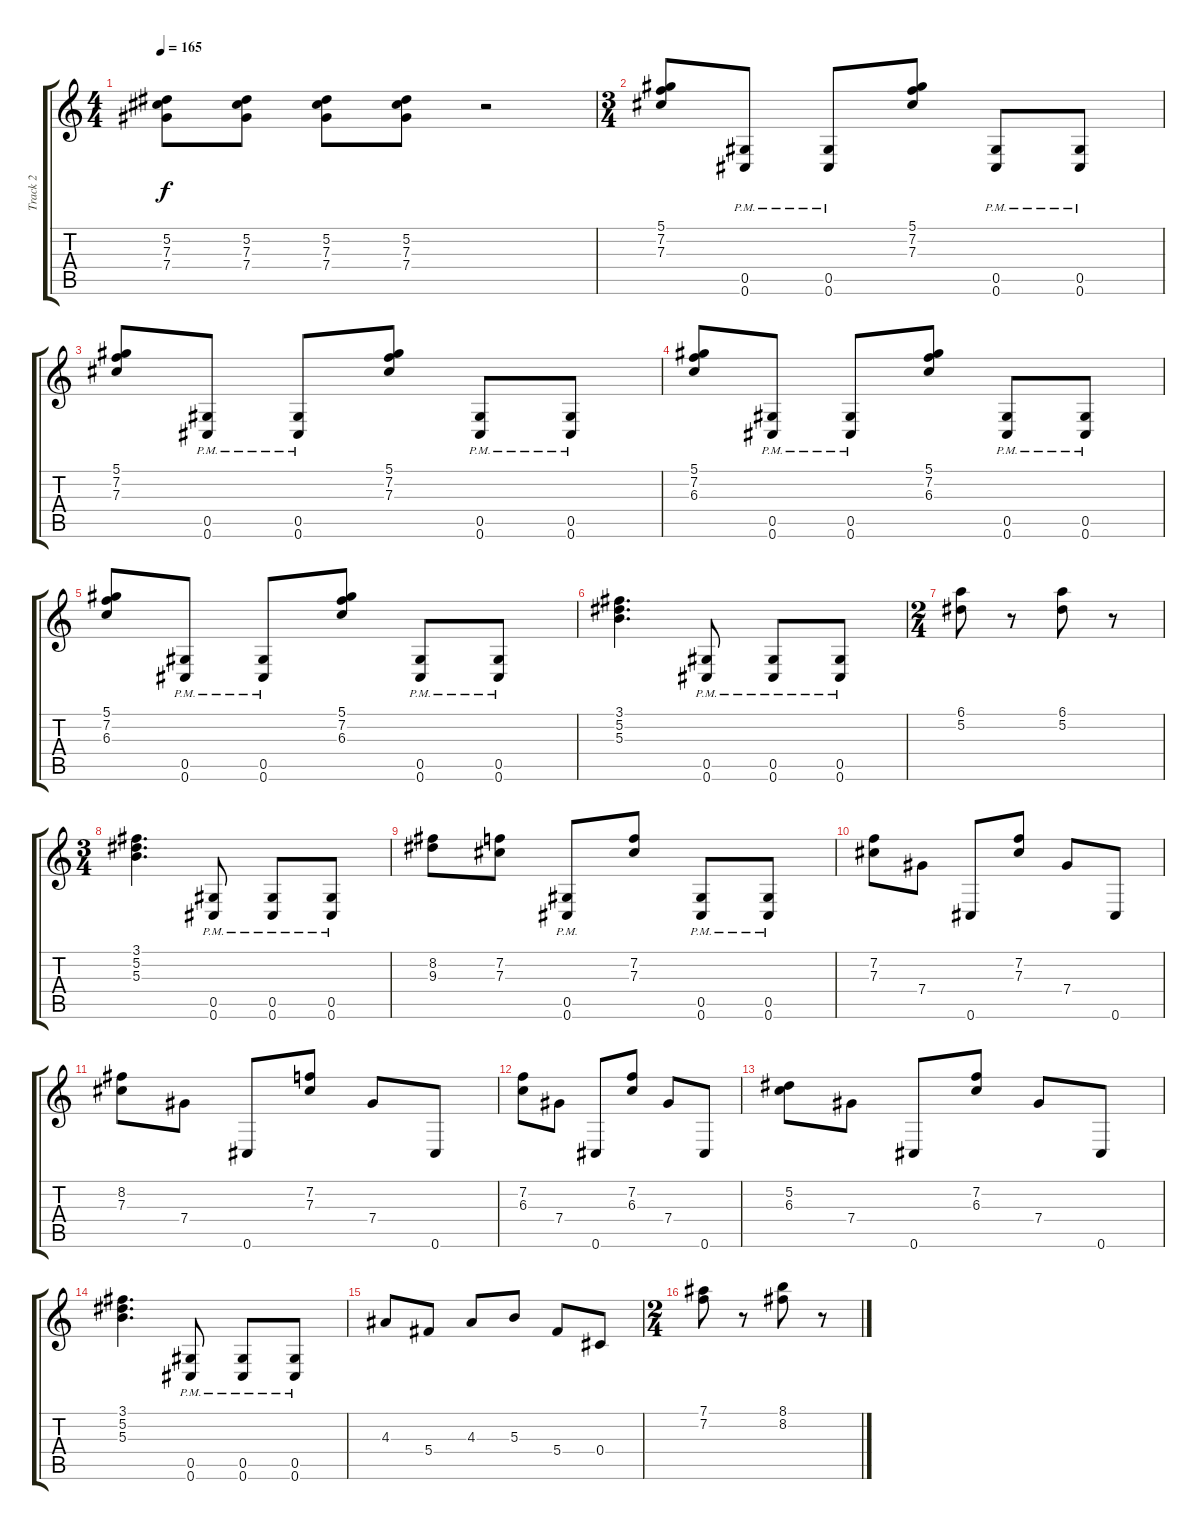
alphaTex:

\track ("Track 2" "Track 2") {instrument overdrivenguitar}
\staff {score tabs}
\tuning (Eb4 Bb3 Gb3 Db3 Ab2 Db2) {hide}
\ts (4 4)
\tempo 165
\clef g2
\ks c
(5.2 7.3 7.4).8{dy f} (5.2 7.3 7.4).8 (5.2 7.3 7.4).8 (5.2 7.3 7.4).8 r.2 |
\ts (3 4)
(5.1 7.2 7.3).8 (0.5{pm} 0.6{pm}).8 (0.5{pm} 0.6{pm}).8 (5.1 7.2 7.3).8 (0.5{pm} 0.6{pm}).8 (0.5{pm} 0.6{pm}).8 |
(5.1 7.2 7.3).8 (0.5{pm} 0.6{pm}).8 (0.5{pm} 0.6{pm}).8 (5.1 7.2 7.3).8 (0.5{pm} 0.6{pm}).8 (0.5{pm} 0.6{pm}).8 |
(5.1 7.2 6.3).8 (0.5{pm} 0.6{pm}).8 (0.5{pm} 0.6{pm}).8 (5.1 7.2 6.3).8 (0.5{pm} 0.6{pm}).8 (0.5{pm} 0.6{pm}).8 |
(5.1 7.2 6.3).8 (0.5{pm} 0.6{pm}).8 (0.5{pm} 0.6{pm}).8 (5.1 7.2 6.3).8 (0.5{pm} 0.6{pm}).8 (0.5{pm} 0.6{pm}).8 |
(3.1 5.2 5.3).4{d} (0.5{pm} 0.6{pm}).8 (0.5{pm} 0.6{pm}).8 (0.5{pm} 0.6{pm}).8 |
\ts (2 4)
(6.1 5.2).8 r.8 (6.1 5.2).8 r.8 |
\ts (3 4)
(3.1 5.2 5.3).4{d} (0.5{pm} 0.6{pm}).8 (0.5{pm} 0.6{pm}).8 (0.5{pm} 0.6{pm}).8 |
(8.2 9.3).8 (7.2 7.3).8 (0.5{pm} 0.6{pm}).8 (7.2 7.3).8 (0.5{pm} 0.6{pm}).8 (0.5{pm} 0.6{pm}).8 |
(7.2 7.3).8 7.4.8 0.6.8 (7.2 7.3).8 7.4.8 0.6.8 |
(8.2 7.3).8 7.4.8 0.6.8 (7.2 7.3).8 7.4.8 0.6.8 |
(7.2 6.3).8 7.4.8 0.6.8 (7.2 6.3).8 7.4.8 0.6.8 |
(5.2 6.3).8 7.4.8 0.6.8 (7.2 6.3).8 7.4.8 0.6.8 |
(3.1 5.2 5.3).4{d} (0.5{pm} 0.6{pm}).8 (0.5{pm} 0.6{pm}).8 (0.5{pm} 0.6{pm}).8 |
4.3.8 5.4.8 4.3.8 5.3.8 5.4.8 0.4.8 |
\ts (2 4)
(7.1 7.2).8 r.8 (8.1 8.2).8 r.8
